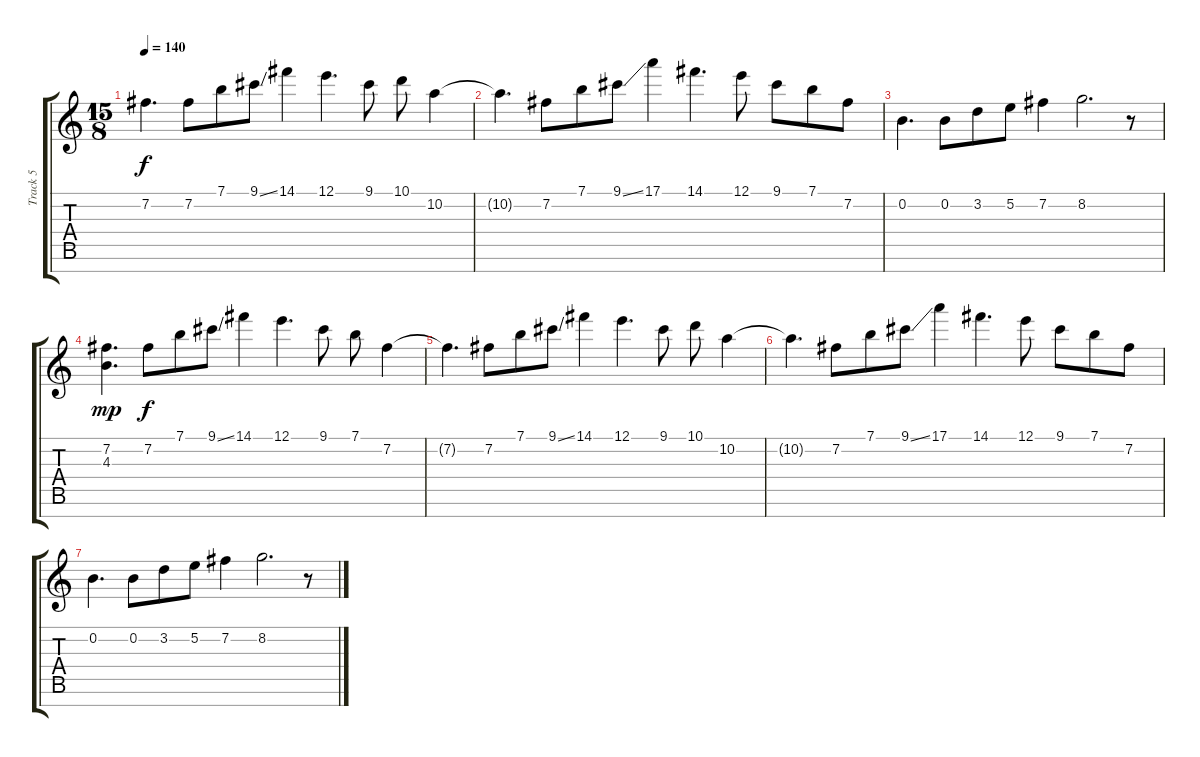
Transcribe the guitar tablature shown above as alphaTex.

\track ("Track 5" "Track 5") {instrument electricguitarjazz}
\staff {score tabs}
\tuning (E4 B3 G3 D3 A2 E2 B1) {hide}
\ts (15 8)
\tempo 140
\clef g2
\ks c
7.2{t}.4{d dy f} 7.2.8 7.1.8 9.1{ss}.8 14.1.4 12.1.4{d} 9.1.8 10.1.8 10.2.4 |
10.2{t}.4{d} 7.2.8 7.1.8 9.1{ss}.8 17.1.4 14.1.4{d} 12.1.8 9.1.8 7.1.8 7.2.8 |
0.2.4{d} 0.2.8 3.2.8 5.2.8 7.2.4 8.2.2{d} r.8 |
(7.2 4.3).4{d dy mp} 7.2.8{dy f} 7.1.8 9.1{ss}.8 14.1.4 12.1.4{d} 9.1.8 7.1.8 7.2.4 |
7.2{t}.4{d} 7.2.8 7.1.8 9.1{ss}.8 14.1.4 12.1.4{d} 9.1.8 10.1.8 10.2.4 |
10.2{t}.4{d} 7.2.8 7.1.8 9.1{ss}.8 17.1.4 14.1.4{d} 12.1.8 9.1.8 7.1.8 7.2.8 |
0.2.4{d} 0.2.8 3.2.8 5.2.8 7.2.4 8.2.2{d} r.8
